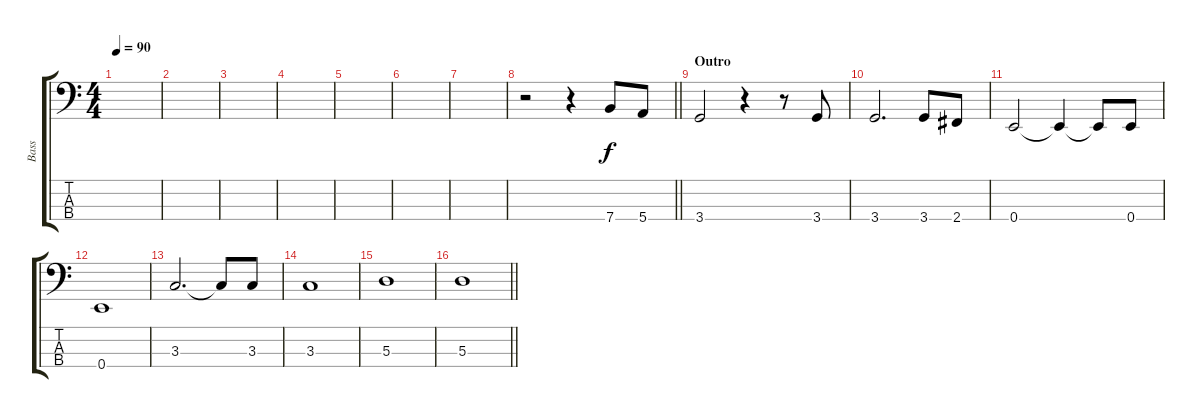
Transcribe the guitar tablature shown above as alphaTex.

\track ("Bass" "Bass") {instrument electricbassfinger}
\staff {score tabs}
\tuning (G2 D2 A1 E1) {hide}
\ts (4 4)
\tempo 90
\clef f4
\ks c
|
|
|
|
|
|
|
\barLineRight lightlight
r.2 r.4 7.4.8 5.4.8 |
\section ("" "Outro")
3.4.2 r.4 r.8 3.4.8 |
3.4.2{d} 3.4.8 2.4.8 |
0.4.2 0.4{t}.4 0.4{t}.8 0.4.8 |
0.4.1 |
3.3.2{d} 3.3{t}.8 3.3.8 |
3.3.1 |
5.3.1 |
\barLineRight lightlight
5.3.1
